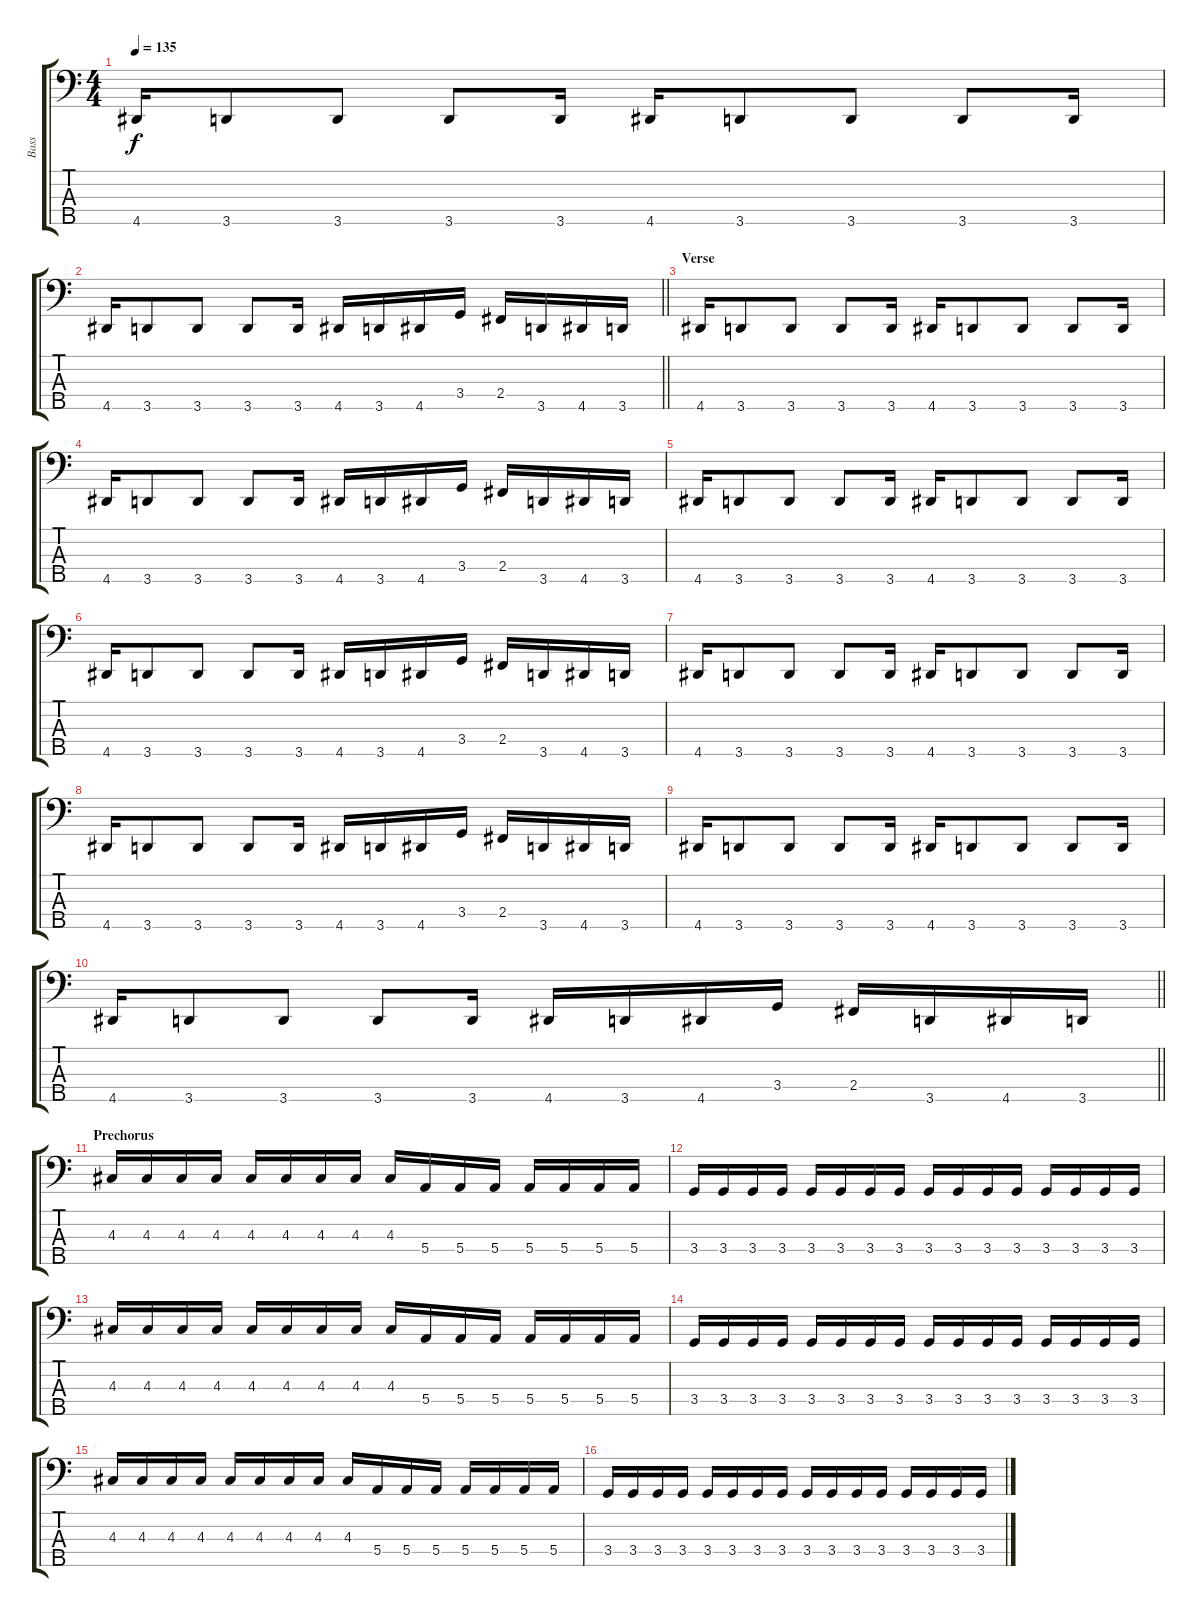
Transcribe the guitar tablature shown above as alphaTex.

\track ("Bass" "Bass") {instrument electricbassfinger}
\staff {score tabs}
\tuning (G2 D2 A1 E1 B0) {hide}
\ts (4 4)
\tempo 135
\clef f4
\ks c
4.5.16{dy f} 3.5.8 3.5.8 3.5.8 3.5.16 4.5.16 3.5.8 3.5.8 3.5.8 3.5.16 |
\barLineRight lightlight
4.5.16 3.5.8 3.5.8 3.5.8 3.5.16 4.5.16 3.5.16 4.5.16 3.4.16 2.4.16 3.5.16 4.5.16 3.5.16 |
\section ("" "Verse")
4.5.16 3.5.8 3.5.8 3.5.8 3.5.16 4.5.16 3.5.8 3.5.8 3.5.8 3.5.16 |
4.5.16 3.5.8 3.5.8 3.5.8 3.5.16 4.5.16 3.5.16 4.5.16 3.4.16 2.4.16 3.5.16 4.5.16 3.5.16 |
4.5.16 3.5.8 3.5.8 3.5.8 3.5.16 4.5.16 3.5.8 3.5.8 3.5.8 3.5.16 |
4.5.16 3.5.8 3.5.8 3.5.8 3.5.16 4.5.16 3.5.16 4.5.16 3.4.16 2.4.16 3.5.16 4.5.16 3.5.16 |
4.5.16 3.5.8 3.5.8 3.5.8 3.5.16 4.5.16 3.5.8 3.5.8 3.5.8 3.5.16 |
4.5.16 3.5.8 3.5.8 3.5.8 3.5.16 4.5.16 3.5.16 4.5.16 3.4.16 2.4.16 3.5.16 4.5.16 3.5.16 |
4.5.16 3.5.8 3.5.8 3.5.8 3.5.16 4.5.16 3.5.8 3.5.8 3.5.8 3.5.16 |
\barLineRight lightlight
4.5.16 3.5.8 3.5.8 3.5.8 3.5.16 4.5.16 3.5.16 4.5.16 3.4.16 2.4.16 3.5.16 4.5.16 3.5.16 |
\section ("" "Prechorus")
4.3.16 4.3.16 4.3.16 4.3.16 4.3.16 4.3.16 4.3.16 4.3.16 4.3.16 5.4.16 5.4.16 5.4.16 5.4.16 5.4.16 5.4.16 5.4.16 |
3.4.16 3.4.16 3.4.16 3.4.16 3.4.16 3.4.16 3.4.16 3.4.16 3.4.16 3.4.16 3.4.16 3.4.16 3.4.16 3.4.16 3.4.16 3.4.16 |
4.3.16 4.3.16 4.3.16 4.3.16 4.3.16 4.3.16 4.3.16 4.3.16 4.3.16 5.4.16 5.4.16 5.4.16 5.4.16 5.4.16 5.4.16 5.4.16 |
3.4.16 3.4.16 3.4.16 3.4.16 3.4.16 3.4.16 3.4.16 3.4.16 3.4.16 3.4.16 3.4.16 3.4.16 3.4.16 3.4.16 3.4.16 3.4.16 |
4.3.16 4.3.16 4.3.16 4.3.16 4.3.16 4.3.16 4.3.16 4.3.16 4.3.16 5.4.16 5.4.16 5.4.16 5.4.16 5.4.16 5.4.16 5.4.16 |
3.4.16 3.4.16 3.4.16 3.4.16 3.4.16 3.4.16 3.4.16 3.4.16 3.4.16 3.4.16 3.4.16 3.4.16 3.4.16 3.4.16 3.4.16 3.4.16
